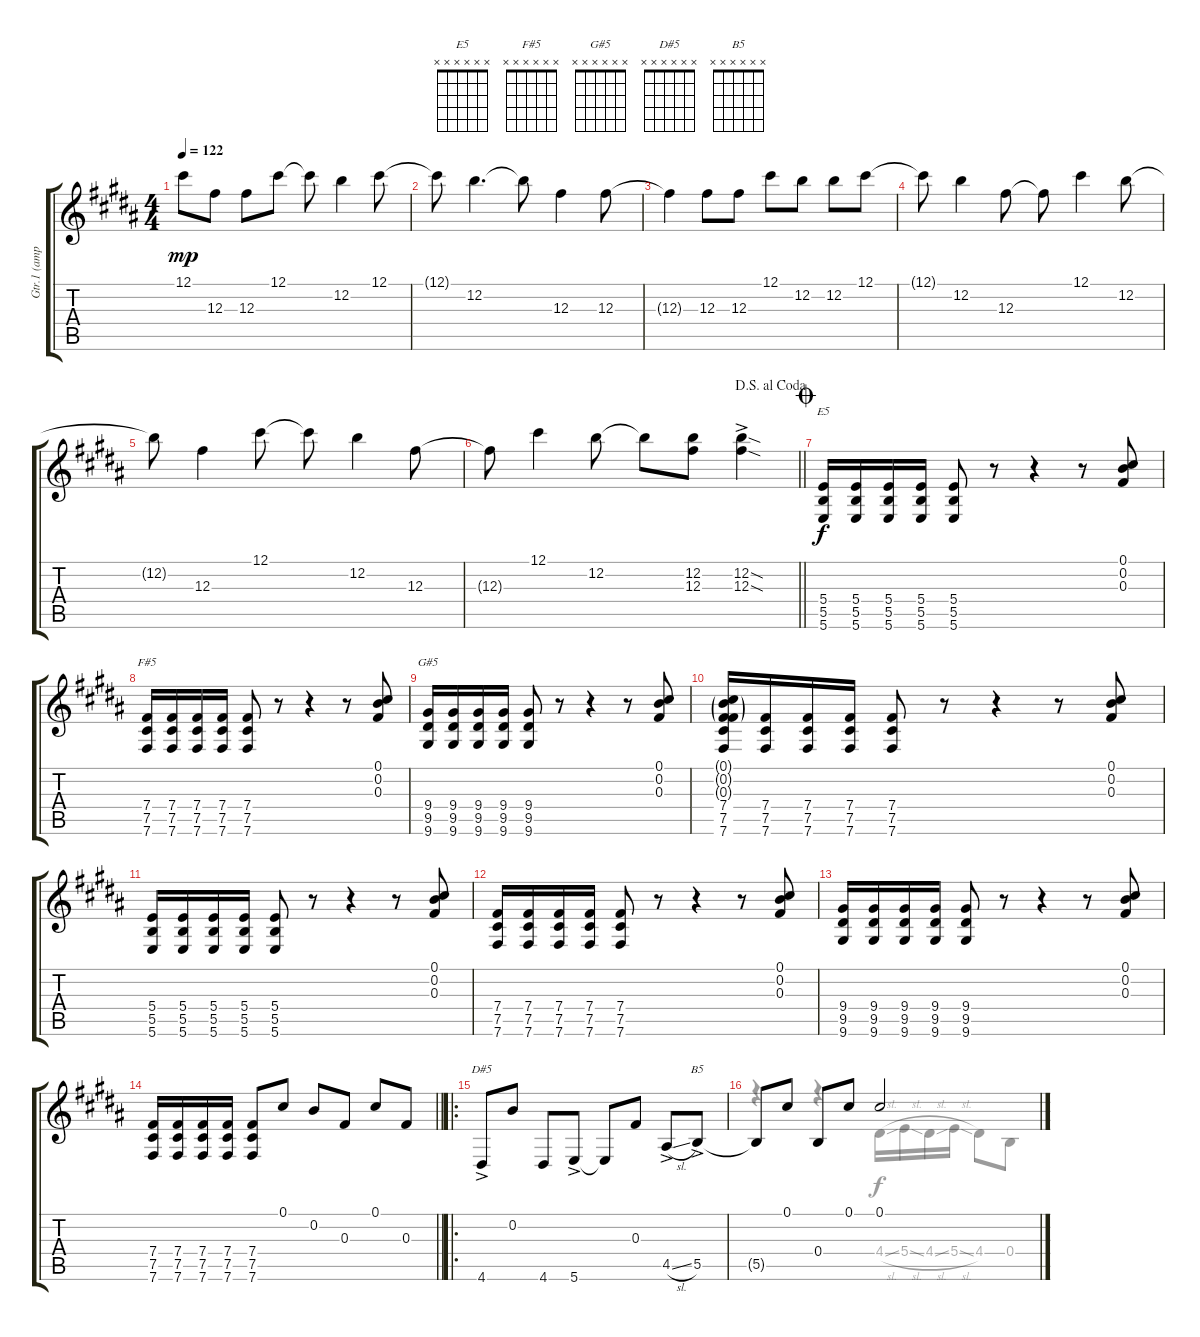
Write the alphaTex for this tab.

\track ("Gtr.1 (amplified resonator lapsteel)" "Gtr.1 (amp") {instrument acousticguitarsteel}
\staff {score tabs}
\tuning (Db4 B3 Gb3 B2 Gb2 B1) {hide}
\chord ("E5" x x x x x x)
\chord ("F#5" x x x x x x)
\chord ("G#5" x x x x x x)
\chord ("D#5" x x x x x x)
\chord ("B5" x x x x x x)
\voice
\ts (4 4)
\tempo 122
\clef g2
\ks b
12.1{t}.8{dy mp} 12.3.8 12.3.8 12.1.8 12.1{t}.8 12.2.4 12.1.8 |
12.1{t}.8 12.2.4{d} 12.2{t}.8 12.3.4 12.3.8 |
12.3{t}.4 12.3.8 12.3.8 12.1.8 12.2.8 12.2.8 12.1.8 |
12.1{t}.8 12.2.4 12.3.8 12.3{t}.8 12.1.4 12.2.8 |
12.2{t}.8 12.3.4 12.1.8 12.1{t}.8 12.2.4 12.3.8 |
\jump dalsegnoalcoda
\barLineRight lightlight
12.3{t}.8 12.1.4 12.2.8 12.2{t}.8 (12.2 12.3).8 (12.2{sod ac} 12.3{sod ac}).4 |
\jump coda
(5.4 5.5 5.6).16{ch "E5" dy f instrument distortionguitar} (5.4 5.5 5.6).16 (5.4 5.5 5.6).16 (5.4 5.5 5.6).16 (5.4 5.5 5.6).8 r.8 r.4 r.8 (0.1 0.2 0.3).8 |
(7.4 7.5 7.6).16{ch "F#5"} (7.4 7.5 7.6).16 (7.4 7.5 7.6).16 (7.4 7.5 7.6).16 (7.4 7.5 7.6).8 r.8 r.4 r.8 (0.1 0.2 0.3).8 |
(9.4 9.5 9.6).16{ch "G#5"} (9.4 9.5 9.6).16 (9.4 9.5 9.6).16 (9.4 9.5 9.6).16 (9.4 9.5 9.6).8 r.8 r.4 r.8 (0.1 0.2 0.3).8 |
(0.1{g} 0.2{g} 0.3{g} 7.4 7.5 7.6).16 (7.4 7.5 7.6).16 (7.4 7.5 7.6).16 (7.4 7.5 7.6).16 (7.4 7.5 7.6).8 r.8 r.4 r.8 (0.1 0.2 0.3).8 |
(5.4 5.5 5.6).16 (5.4 5.5 5.6).16 (5.4 5.5 5.6).16 (5.4 5.5 5.6).16 (5.4 5.5 5.6).8 r.8 r.4 r.8 (0.1 0.2 0.3).8 |
(7.4 7.5 7.6).16 (7.4 7.5 7.6).16 (7.4 7.5 7.6).16 (7.4 7.5 7.6).16 (7.4 7.5 7.6).8 r.8 r.4 r.8 (0.1 0.2 0.3).8 |
(9.4 9.5 9.6).16 (9.4 9.5 9.6).16 (9.4 9.5 9.6).16 (9.4 9.5 9.6).16 (9.4 9.5 9.6).8 r.8 r.4 r.8 (0.1 0.2 0.3).8 |
\barLineRight lightlight
(7.4 7.5 7.6).16 (7.4 7.5 7.6).16 (7.4 7.5 7.6).16 (7.4 7.5 7.6).16 (7.4 7.5 7.6).8 0.1.8 0.2.8 0.3.8 0.1.8 0.3.8 |
\ro
4.6{ac}.8{ch "D#5"} 0.2.8 4.6.8 5.6{ac}.8 5.6{t}.8 0.3.8 4.5{sl ac}.8 5.5{ac}.8{ch "B5"} |
5.5{t}.8 0.1.8 0.4.8 0.1.8 0.1.2
\voice
\clef g2
\ottava regular
\simile none
\ks b
|
|
|
|
|
\barLineRight lightlight
|
|
|
|
|
|
|
|
\barLineRight lightlight
|
|
r.4 r.4 4.4{sl}.16 5.4{sl}.16 4.4{sl}.16 5.4{sl}.16 4.4.8 0.4.8
